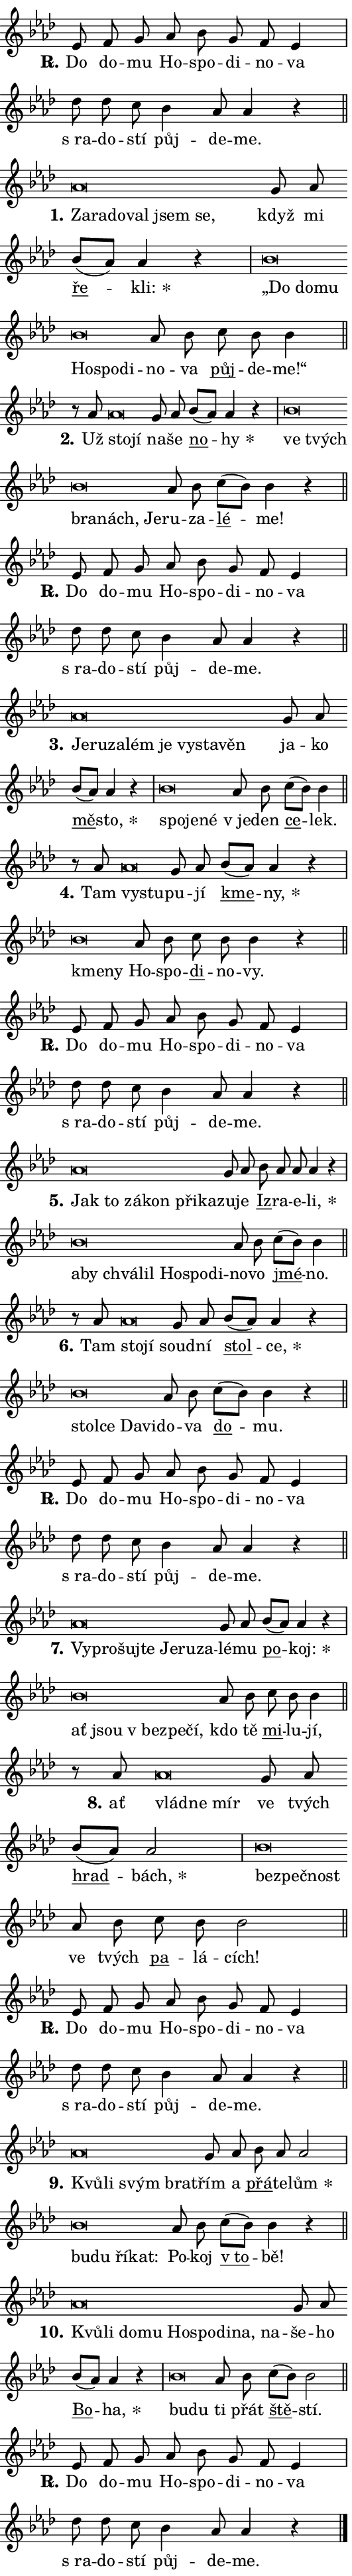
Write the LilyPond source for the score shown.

\version "2.24.0"
\header { tagline = "" }
\paper {
  indent = 0\cm
  top-margin = 0\cm
  right-margin = 0.13\cm % to fit lyric hyphens
  bottom-margin = 0\cm
  left-margin = 0\cm
  paper-width = 9\cm
  page-breaking = #ly:one-page-breaking
  system-system-spacing.basic-distance = #11
  score-system-spacing.basic-distance = #11
  ragged-last = ##f
}


%% Author: Thomas Morley
%% https://lists.gnu.org/archive/html/lilypond-user/2020-05/msg00002.html
#(define (line-position grob)
"Returns position of @var[grob} in current system:
   @code{'start}, if at first time-step
   @code{'end}, if at last time-step
   @code{'middle} otherwise
"
  (let* ((col (ly:item-get-column grob))
         (ln (ly:grob-object col 'left-neighbor))
         (rn (ly:grob-object col 'right-neighbor))
         (col-to-check-left (if (ly:grob? ln) ln col))
         (col-to-check-right (if (ly:grob? rn) rn col))
         (break-dir-left
           (and
             (ly:grob-property col-to-check-left 'non-musical #f)
             (ly:item-break-dir col-to-check-left)))
         (break-dir-right
           (and
             (ly:grob-property col-to-check-right 'non-musical #f)
             (ly:item-break-dir col-to-check-right))))
        (cond ((eqv? 1 break-dir-left) 'start)
              ((eqv? -1 break-dir-right) 'end)
              (else 'middle))))

#(define (tranparent-at-line-position vctor)
  (lambda (grob)
  "Relying on @code{line-position} select the relevant enry from @var{vctor}.
Used to determine transparency,"
    (case (line-position grob)
      ((end) (not (vector-ref vctor 0)))
      ((middle) (not (vector-ref vctor 1)))
      ((start) (not (vector-ref vctor 2))))))

noteHeadBreakVisibility =
#(define-music-function (break-visibility)(vector?)
"Makes @code{NoteHead}s transparent relying on @var{break-visibility}"
#{
  \override NoteHead.transparent =
    #(tranparent-at-line-position break-visibility)
#})

#(define delete-ledgers-for-transparent-note-heads
  (lambda (grob)
    "Reads whether a @code{NoteHead} is transparent.
If so this @code{NoteHead} is removed from @code{'note-heads} from
@var{grob}, which is supposed to be @code{LedgerLineSpanner}.
As a result ledgers are not printed for this @code{NoteHead}"
    (let* ((nhds-array (ly:grob-object grob 'note-heads))
           (nhds-list
             (if (ly:grob-array? nhds-array)
                 (ly:grob-array->list nhds-array)
                 '()))
           ;; Relies on the transparent-property being done before
           ;; Staff.LedgerLineSpanner.after-line-breaking is executed.
           ;; This is fragile ...
           (to-keep
             (remove
               (lambda (nhd)
                 (ly:grob-property nhd 'transparent #f))
               nhds-list)))
      ;; TODO find a better method to iterate over grob-arrays, similiar
      ;; to filter/remove etc for lists
      ;; For now rebuilt from scratch
      (set! (ly:grob-object grob 'note-heads)  '())
      (for-each
        (lambda (nhd)
          (ly:pointer-group-interface::add-grob grob 'note-heads nhd))
        to-keep))))

squashNotes = {
  \override NoteHead.X-extent = #'(-0.2 . 0.2)
  \override NoteHead.Y-extent = #'(-0.75 . 0)
  \override NoteHead.stencil =
    #(lambda (grob)
       (let ((pos (ly:grob-property grob 'staff-position)))
         (begin
           (if (< pos -7) (display "ERROR: Lower brevis then expected\n") (display ""))
           (if (<= pos -6) ly:text-interface::print ly:note-head::print))))
}
unSquashNotes = {
  \revert NoteHead.X-extent
  \revert NoteHead.Y-extent
  \revert NoteHead.stencil
}

hideNotes = \noteHeadBreakVisibility #begin-of-line-visible
unHideNotes = \noteHeadBreakVisibility #all-visible

% work-around for resetting accidentals
% https://lilypond.org/doc/v2.23/Documentation/notation/displaying-rhythms#unmetered-music
cadenzaMeasure = {
  \cadenzaOff
  \partial 1024 s1024
  \cadenzaOn
}

#(define-markup-command (accent layout props text) (markup?)
  "Underline accented syllable"
  (interpret-markup layout props
    #{\markup \override #'(offset . 4.3) \underline { #text }#}))

responsum = \markup \concat {
  "R" \hspace #-1.05 \path #0.1 #'((moveto 0 0.07) (lineto 0.9 0.8)) \hspace #0.05 "."
}

spaceSize = #0.6828661417322834 % exact space size for TeX Gyre Schola

\layout {
  \context {
    \Staff
    \remove "Time_signature_engraver"
    \override LedgerLineSpanner.after-line-breaking = #delete-ledgers-for-transparent-note-heads
  }
  \context {
    \Lyrics {
      \override LyricSpace.minimum-distance = \spaceSize
      \override LyricText.font-name = #"TeX Gyre Schola"
      \override LyricText.font-size = 1
      \override StanzaNumber.font-name = #"TeX Gyre Schola Bold"
      \override StanzaNumber.font-size = 1
    }
  }
  \context {
    \Score 
    \override NoteHead.text =
      #(lambda (grob) 
        (let ((pos (ly:grob-property grob 'staff-position)))
          #{\markup {
            \combine
              \halign #-0.55 \raise #(if (= pos -6) 0 0.5) \override #'(thickness . 2) \draw-line #'(3.2 . 0)
              \musicglyph "noteheads.sM1"
          }#}))
  }
}

% magnetic-lyrics.ily
%
%   written by
%     Jean Abou Samra <jean@abou-samra.fr>
%     Werner Lemberg <wl@gnu.org>
%
%   adapted by
%     Jiri Hon <jiri.hon@gmail.com>
%
% Version 2022-Apr-15

% https://www.mail-archive.com/lilypond-user@gnu.org/msg149350.html

#(define (Left_hyphen_pointer_engraver context)
   "Collect syllable-hyphen-syllable occurrences in lyrics and store
them in properties.  This engraver only looks to the left.  For
example, if the lyrics input is @code{foo -- bar}, it does the
following.

@itemize @bullet
@item
Set the @code{text} property of the @code{LyricHyphen} grob between
@q{foo} and @q{bar} to @code{foo}.

@item
Set the @code{left-hyphen} property of the @code{LyricText} grob with
text @q{foo} to the @code{LyricHyphen} grob between @q{foo} and
@q{bar}.
@end itemize

Use this auxiliary engraver in combination with the
@code{lyric-@/text::@/apply-@/magnetic-@/offset!} hook."
   (let ((hyphen #f)
         (text #f))
     (make-engraver
      (acknowledgers
       ((lyric-syllable-interface engraver grob source-engraver)
        (set! text grob)))
      (end-acknowledgers
       ((lyric-hyphen-interface engraver grob source-engraver)
        ;(when (not (grob::has-interface grob 'lyric-space-interface))
          (set! hyphen grob)));)
      ((stop-translation-timestep engraver)
       (when (and text hyphen)
         (ly:grob-set-object! text 'left-hyphen hyphen))
       (set! text #f)
       (set! hyphen #f)))))

#(define (lyric-text::apply-magnetic-offset! grob)
   "If the space between two syllables is less than the value in
property @code{LyricText@/.details@/.squash-threshold}, move the right
syllable to the left so that it gets concatenated with the left
syllable.

Use this function as a hook for
@code{LyricText@/.after-@/line-@/breaking} if the
@code{Left_@/hyphen_@/pointer_@/engraver} is active."
   (let ((hyphen (ly:grob-object grob 'left-hyphen #f)))
     (when hyphen
       (let ((left-text (ly:spanner-bound hyphen LEFT)))
         (when (grob::has-interface left-text 'lyric-syllable-interface)
           (let* ((common (ly:grob-common-refpoint grob left-text X))
                  (this-x-ext (ly:grob-extent grob common X))
                  (left-x-ext
                   (begin
                     ;; Trigger magnetism for left-text.
                     (ly:grob-property left-text 'after-line-breaking)
                     (ly:grob-extent left-text common X)))
                  ;; `delta` is the gap width between two syllables.
                  (delta (- (interval-start this-x-ext)
                            (interval-end left-x-ext)))
                  (details (ly:grob-property grob 'details))
                  (threshold (assoc-get 'squash-threshold details 0.2)))
             (when (< delta threshold)
               (let* (;; We have to manipulate the input text so that
                      ;; ligatures crossing syllable boundaries are not
                      ;; disabled.  For languages based on the Latin
                      ;; script this is essentially a beautification.
                      ;; However, for non-Western scripts it can be a
                      ;; necessity.
                      (lt (ly:grob-property left-text 'text))
                      (rt (ly:grob-property grob 'text))
                      (is-space (grob::has-interface hyphen 'lyric-space-interface))
                      (space (if is-space " " ""))
                      (extra-delta (if is-space spaceSize 0))
                      ;; Append new syllable.
                      (ltrt-space (if (and (string? lt) (string? rt))
                                (string-append lt space rt)
                                (make-concat-markup (list lt space rt))))
                      ;; Right-align `ltrt` to the right side.
                      (ltrt-space-markup (grob-interpret-markup
                               grob
                               (make-translate-markup
                                (cons (interval-length this-x-ext) 0)
                                (make-right-align-markup ltrt-space)))))
                 (begin
                   ;; Don't print `left-text`.
                   (ly:grob-set-property! left-text 'stencil #f)
                   ;; Set text and stencil (which holds all collected
                   ;; syllables so far) and shift it to the left.
                   (ly:grob-set-property! grob 'text ltrt-space)
                   (ly:grob-set-property! grob 'stencil ltrt-space-markup)
                   (ly:grob-translate-axis! grob (- (- delta extra-delta)) X))))))))))


#(define (lyric-hyphen::displace-bounds-first grob)
   ;; Make very sure this callback isn't triggered too early.
   (let ((left (ly:spanner-bound grob LEFT))
         (right (ly:spanner-bound grob RIGHT)))
     (ly:grob-property left 'after-line-breaking)
     (ly:grob-property right 'after-line-breaking)
     (ly:lyric-hyphen::print grob)))

squashThreshold = #0.4

\layout {
  \context {
    \Lyrics
    \consists #Left_hyphen_pointer_engraver
    \override LyricText.after-line-breaking =
      #lyric-text::apply-magnetic-offset!
    \override LyricHyphen.stencil = #lyric-hyphen::displace-bounds-first
    \override LyricText.details.squash-threshold = \squashThreshold
    \override LyricHyphen.minimum-distance = 0
    \override LyricHyphen.minimum-length = \squashThreshold
  }
}

squashText = \override LyricText.details.squash-threshold = 9999
unSquashText = \override LyricText.details.squash-threshold = \squashThreshold

leftText = \override LyricText.self-alignment-X = #LEFT
unLeftText = \revert LyricText.self-alignment-X

starOffset = #(lambda (grob) 
                (let ((x_offset (ly:self-alignment-interface::aligned-on-x-parent grob)))
                  (if (= x_offset 0) 0 (+ x_offset 1.2))))

star = #(define-music-function (syllable)(string?)
"Append star separator at the end of a syllable"
#{
  \once \override LyricText.X-offset = #starOffset
  \lyricmode { \markup {
    #syllable
    \override #'((font-name . "TeX Gyre Schola Bold")) \hspace #0.2 \lower #0.65 \larger "*"
  } }
#})

starAccent = #(define-music-function (syllable)(string?)
"Append star separator at the end of a syllable and make accent"
#{
  \once \override LyricText.X-offset = #starOffset
  \lyricmode { \markup {
    \accent #syllable
    \override #'((font-name . "TeX Gyre Schola Bold")) \hspace #0.2 \lower #0.65 \larger "*"
  } }
#})

breath = #(define-music-function (syllable)(string?)
"Append breathing indicator at the end of a syllable"
#{
  \lyricmode { \markup { #syllable "+" } }
#})

optionalBreath = #(define-music-function (syllable)(string?)
"Append optional breathing indicator at the end of a syllable"
#{
  \lyricmode { \markup { #syllable "(+)" } }
#})


\score {
    <<
        \new Voice = "melody" { \cadenzaOn \key as \major \relative { es'8 f g as bes g f es4 \cadenzaMeasure \bar "|" des'8 des c \bar "" bes4 as8 as4 r \cadenzaMeasure \bar "||" \break } }
        \new Lyrics \lyricsto "melody" { \lyricmode { \set stanza = \responsum
Do do -- mu Ho -- spo -- di -- no -- va "s ra" -- do -- stí půj -- de -- me. } }
    >>
    \layout {}
}

\score {
    <<
        \new Voice = "melody" { \cadenzaOn \key as \major \relative { \squashNotes as'\breve*1/16 \hideNotes \breve*1/16 \bar "" \breve*1/16 \bar "" \breve*1/16 \bar "" \breve*1/16 \breve*1/16 \bar "" \unHideNotes \unSquashNotes g8 as \bar "" bes[( as)] as4 r \cadenzaMeasure \bar "|" \squashNotes bes\breve*1/16 \hideNotes \breve*1/16 \bar "" \breve*1/16 \bar "" \breve*1/16 \bar "" \breve*1/16 \breve*1/16 \bar "" \unHideNotes \unSquashNotes as8 bes \bar "" c bes bes4 \cadenzaMeasure \bar "||" \break } }
        \new Lyrics \lyricsto "melody" { \lyricmode { \set stanza = "1."
\leftText Za -- \squashText ra -- do -- val jsem se, \unLeftText \unSquashText když mi \markup \accent ře -- \star kli: \leftText „Do \squashText do -- mu Ho -- spo -- di -- \unLeftText \unSquashText no -- va \markup \accent půj -- de -- me!“ } }
    >>
    \layout {}
}

\score {
    <<
        \new Voice = "melody" { \cadenzaOn \key as \major \relative { r8 as' \squashNotes as\breve*1/16 \hideNotes \breve*1/16 \bar "" \unHideNotes \unSquashNotes g8 as \bar "" bes[( as)] as4 r \cadenzaMeasure \bar "|" \squashNotes bes\breve*1/16 \hideNotes \breve*1/16 \bar "" \breve*1/16 \bar "" \breve*1/16 \breve*1/16 \bar "" \unHideNotes \unSquashNotes as8 bes \bar "" c[( bes)] bes4 r \cadenzaMeasure \bar "||" \break } }
        \new Lyrics \lyricsto "melody" { \lyricmode { \set stanza = "2."
Už \leftText sto -- \squashText jí \unLeftText \unSquashText na -- še \markup \accent no -- \star hy \leftText ve \squashText tvých bra -- nách, Je -- \unLeftText \unSquashText ru -- za -- \markup \accent lé -- me! } }
    >>
    \layout {}
}

\score {
    <<
        \new Voice = "melody" { \cadenzaOn \key as \major \relative { es'8 f g as bes g f es4 \cadenzaMeasure \bar "|" des'8 des c \bar "" bes4 as8 as4 r \cadenzaMeasure \bar "||" \break } }
        \new Lyrics \lyricsto "melody" { \lyricmode { \set stanza = \responsum
Do do -- mu Ho -- spo -- di -- no -- va "s ra" -- do -- stí půj -- de -- me. } }
    >>
    \layout {}
}

\score {
    <<
        \new Voice = "melody" { \cadenzaOn \key as \major \relative { \squashNotes as'\breve*1/16 \hideNotes \breve*1/16 \bar "" \breve*1/16 \bar "" \breve*1/16 \bar "" \breve*1/16 \bar "" \breve*1/16 \bar "" \breve*1/16 \breve*1/16 \bar "" \unHideNotes \unSquashNotes g8 as \bar "" bes[( as)] as4 r \cadenzaMeasure \bar "|" \squashNotes bes\breve*1/16 \hideNotes \breve*1/16 \breve*1/16 \bar "" \unHideNotes \unSquashNotes as8 bes \bar "" c[( bes)] bes4 \cadenzaMeasure \bar "||" \break } }
        \new Lyrics \lyricsto "melody" { \lyricmode { \set stanza = "3."
\leftText Je -- \squashText ru -- za -- lém je vy -- sta -- věn \unLeftText \unSquashText ja -- ko \markup \accent mě -- \star sto, \leftText spo -- \squashText je -- né \unLeftText \unSquashText "v je" -- den \markup \accent ce -- lek. } }
    >>
    \layout {}
}

\score {
    <<
        \new Voice = "melody" { \cadenzaOn \key as \major \relative { r8 as' \squashNotes as\breve*1/16 \hideNotes \breve*1/16 \bar "" \unHideNotes \unSquashNotes g8 as \bar "" bes[( as)] as4 r \cadenzaMeasure \bar "|" \squashNotes bes\breve*1/16 \hideNotes \breve*1/16 \bar "" \unHideNotes \unSquashNotes as8 bes \bar "" c bes bes4 r \cadenzaMeasure \bar "||" \break } }
        \new Lyrics \lyricsto "melody" { \lyricmode { \set stanza = "4."
Tam \leftText vy -- \squashText stu -- \unLeftText \unSquashText pu -- jí \markup \accent kme -- \star ny, \leftText kme -- \squashText ny \unLeftText \unSquashText Ho -- spo -- \markup \accent di -- no -- vy. } }
    >>
    \layout {}
}

\score {
    <<
        \new Voice = "melody" { \cadenzaOn \key as \major \relative { es'8 f g as bes g f es4 \cadenzaMeasure \bar "|" des'8 des c \bar "" bes4 as8 as4 r \cadenzaMeasure \bar "||" \break } }
        \new Lyrics \lyricsto "melody" { \lyricmode { \set stanza = \responsum
Do do -- mu Ho -- spo -- di -- no -- va "s ra" -- do -- stí půj -- de -- me. } }
    >>
    \layout {}
}

\score {
    <<
        \new Voice = "melody" { \cadenzaOn \key as \major \relative { \squashNotes as'\breve*1/16 \hideNotes \breve*1/16 \bar "" \breve*1/16 \bar "" \breve*1/16 \bar "" \breve*1/16 \breve*1/16 \bar "" \unHideNotes \unSquashNotes g8 as \bar "" bes as as as4 r \cadenzaMeasure \bar "|" \squashNotes bes\breve*1/16 \hideNotes \breve*1/16 \bar "" \breve*1/16 \bar "" \breve*1/16 \bar "" \breve*1/16 \bar "" \breve*1/16 \breve*1/16 \bar "" \unHideNotes \unSquashNotes as8 bes \bar "" c[( bes)] bes4 \cadenzaMeasure \bar "||" \break } }
        \new Lyrics \lyricsto "melody" { \lyricmode { \set stanza = "5."
\leftText Jak \squashText to zá -- kon při -- ka -- \unLeftText \unSquashText zu -- je \markup \accent Iz -- ra -- e -- \star li, \leftText a -- \squashText by chvá -- lil Ho -- spo -- di -- \unLeftText \unSquashText no -- vo \markup \accent jmé -- no. } }
    >>
    \layout {}
}

\score {
    <<
        \new Voice = "melody" { \cadenzaOn \key as \major \relative { r8 as' \squashNotes as\breve*1/16 \hideNotes \breve*1/16 \bar "" \unHideNotes \unSquashNotes g8 as \bar "" bes[( as)] as4 r \cadenzaMeasure \bar "|" \squashNotes bes\breve*1/16 \hideNotes \breve*1/16 \bar "" \breve*1/16 \breve*1/16 \bar "" \unHideNotes \unSquashNotes as8 bes \bar "" c[( bes)] bes4 r \cadenzaMeasure \bar "||" \break } }
        \new Lyrics \lyricsto "melody" { \lyricmode { \set stanza = "6."
Tam \leftText sto -- \squashText jí \unLeftText \unSquashText soud -- ní \markup \accent stol -- \star ce, \leftText stol -- \squashText ce Da -- vi -- \unLeftText \unSquashText do -- va \markup \accent do -- mu. } }
    >>
    \layout {}
}

\score {
    <<
        \new Voice = "melody" { \cadenzaOn \key as \major \relative { es'8 f g as bes g f es4 \cadenzaMeasure \bar "|" des'8 des c \bar "" bes4 as8 as4 r \cadenzaMeasure \bar "||" \break } }
        \new Lyrics \lyricsto "melody" { \lyricmode { \set stanza = \responsum
Do do -- mu Ho -- spo -- di -- no -- va "s ra" -- do -- stí půj -- de -- me. } }
    >>
    \layout {}
}

\score {
    <<
        \new Voice = "melody" { \cadenzaOn \key as \major \relative { \squashNotes as'\breve*1/16 \hideNotes \breve*1/16 \bar "" \breve*1/16 \bar "" \breve*1/16 \bar "" \breve*1/16 \bar "" \breve*1/16 \breve*1/16 \bar "" \unHideNotes \unSquashNotes g8 as \bar "" bes[( as)] as4 r \cadenzaMeasure \bar "|" \squashNotes bes\breve*1/16 \hideNotes \breve*1/16 \bar "" \breve*1/16 \bar "" \breve*1/16 \breve*1/16 \bar "" \unHideNotes \unSquashNotes as8 bes \bar "" c bes bes4 \cadenzaMeasure \bar "||" \break } }
        \new Lyrics \lyricsto "melody" { \lyricmode { \set stanza = "7."
\leftText Vy -- \squashText pro -- šuj -- te Je -- ru -- za -- \unLeftText \unSquashText lé -- mu \markup \accent po -- \star koj: \leftText ať \squashText jsou "v bez" -- pe -- čí, \unLeftText \unSquashText kdo tě \markup \accent mi -- lu -- jí, } }
    >>
    \layout {}
}

\score {
    <<
        \new Voice = "melody" { \cadenzaOn \key as \major \relative { r8 as' \squashNotes as\breve*1/16 \hideNotes \breve*1/16 \breve*1/16 \bar "" \unHideNotes \unSquashNotes g8 as \bar "" bes[( as)] as2 \cadenzaMeasure \bar "|" \squashNotes bes\breve*1/16 \hideNotes \breve*1/16 \breve*1/16 \bar "" \unHideNotes \unSquashNotes as8 bes \bar "" c bes bes2 \cadenzaMeasure \bar "||" \break } }
        \new Lyrics \lyricsto "melody" { \lyricmode { \set stanza = "8."
ať \leftText vlád -- \squashText ne mír \unLeftText \unSquashText ve tvých \markup \accent hrad -- \star bách, \leftText bez -- \squashText peč -- nost \unLeftText \unSquashText ve tvých \markup \accent pa -- lá -- cích! } }
    >>
    \layout {}
}

\score {
    <<
        \new Voice = "melody" { \cadenzaOn \key as \major \relative { es'8 f g as bes g f es4 \cadenzaMeasure \bar "|" des'8 des c \bar "" bes4 as8 as4 r \cadenzaMeasure \bar "||" \break } }
        \new Lyrics \lyricsto "melody" { \lyricmode { \set stanza = \responsum
Do do -- mu Ho -- spo -- di -- no -- va "s ra" -- do -- stí půj -- de -- me. } }
    >>
    \layout {}
}

\score {
    <<
        \new Voice = "melody" { \cadenzaOn \key as \major \relative { \squashNotes as'\breve*1/16 \hideNotes \breve*1/16 \bar "" \breve*1/16 \breve*1/16 \bar "" \unHideNotes \unSquashNotes g8 as \bar "" bes as as2 \cadenzaMeasure \bar "|" \squashNotes bes\breve*1/16 \hideNotes \breve*1/16 \bar "" \breve*1/16 \breve*1/16 \bar "" \unHideNotes \unSquashNotes as8 bes \bar "" c[( bes)] bes4 r \cadenzaMeasure \bar "||" \break } }
        \new Lyrics \lyricsto "melody" { \lyricmode { \set stanza = "9."
\leftText Kvů -- \squashText li svým bra -- \unLeftText \unSquashText třím a \markup \accent přá -- te -- \star lům \leftText bu -- \squashText du ří -- kat: \unLeftText \unSquashText Po -- koj \markup \accent "v to" -- bě! } }
    >>
    \layout {}
}

\score {
    <<
        \new Voice = "melody" { \cadenzaOn \key as \major \relative { \squashNotes as'\breve*1/16 \hideNotes \breve*1/16 \bar "" \breve*1/16 \bar "" \breve*1/16 \bar "" \breve*1/16 \bar "" \breve*1/16 \bar "" \breve*1/16 \bar "" \breve*1/16 \breve*1/16 \bar "" \unHideNotes \unSquashNotes g8 as \bar "" bes[( as)] as4 r \cadenzaMeasure \bar "|" \squashNotes bes\breve*1/16 \hideNotes \breve*1/16 \bar "" \unHideNotes \unSquashNotes as8 bes \bar "" c[( bes)] bes2 \cadenzaMeasure \bar "||" \break } }
        \new Lyrics \lyricsto "melody" { \lyricmode { \set stanza = "10."
\leftText Kvů -- \squashText li do -- mu Ho -- spo -- di -- na, na -- \unLeftText \unSquashText še -- ho \markup \accent Bo -- \star ha, \leftText bu -- \squashText du \unLeftText \unSquashText ti přát \markup \accent ště -- stí. } }
    >>
    \layout {}
}

\score {
    <<
        \new Voice = "melody" { \cadenzaOn \key as \major \relative { es'8 f g as bes g f es4 \cadenzaMeasure \bar "|" des'8 des c \bar "" bes4 as8 as4 r \cadenzaMeasure \bar "||" \break } \bar "|." }
        \new Lyrics \lyricsto "melody" { \lyricmode { \set stanza = \responsum
Do do -- mu Ho -- spo -- di -- no -- va "s ra" -- do -- stí půj -- de -- me. } }
    >>
    \layout {}
}
